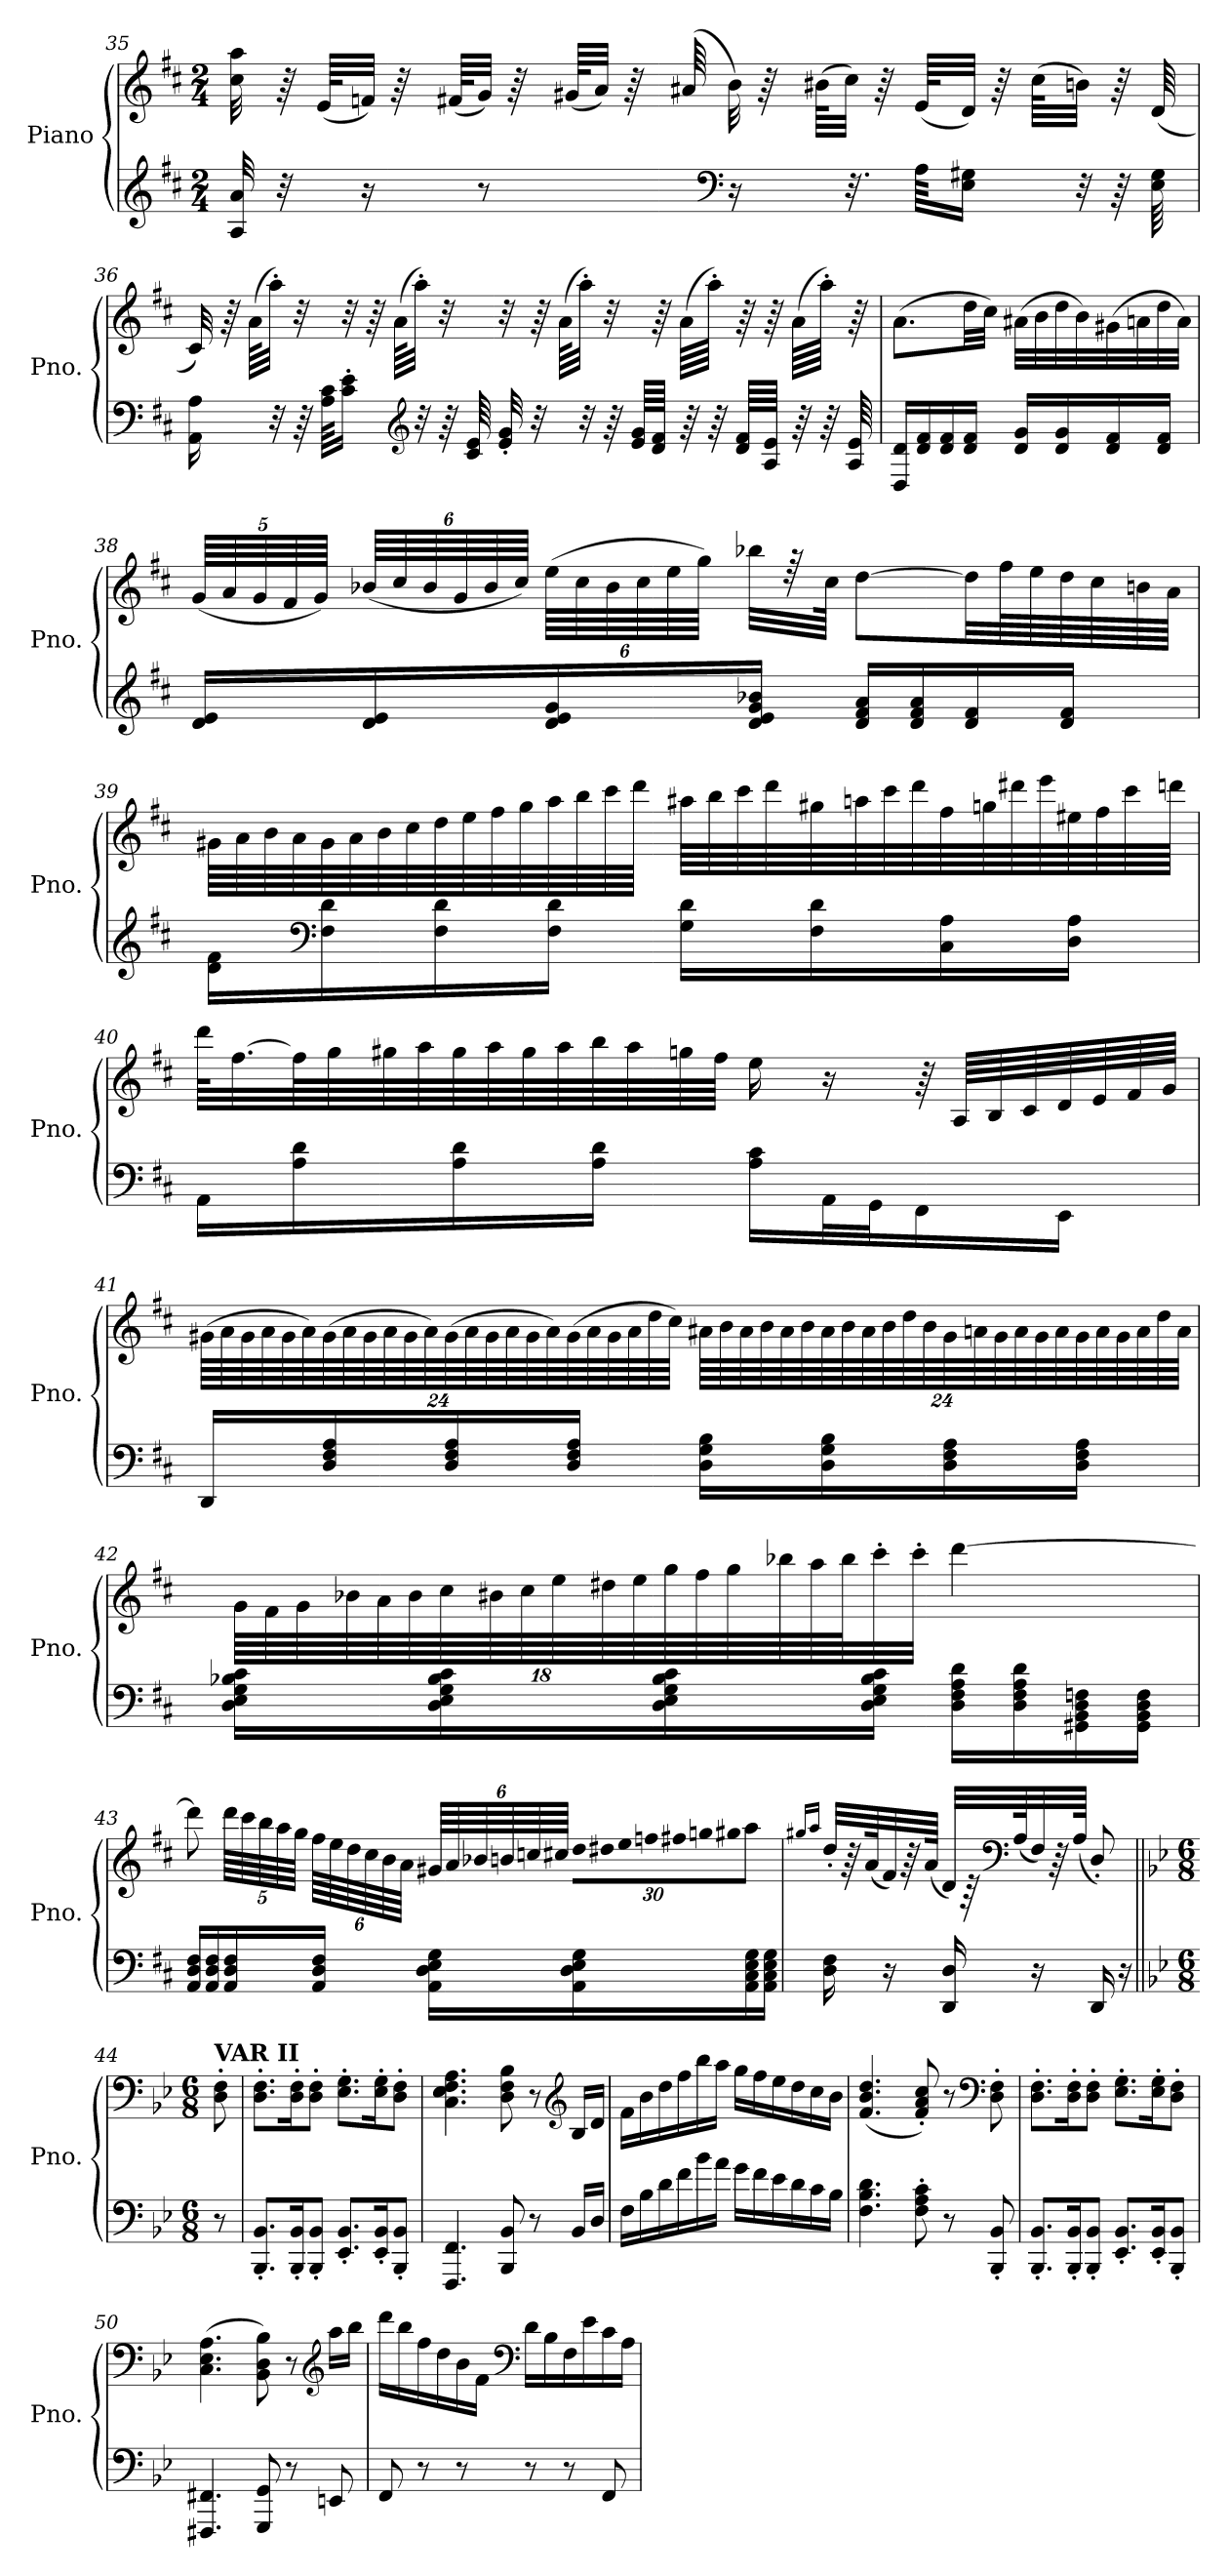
**kern	**kern
*part1	*part1
*staff2	*staff1
*I"Piano	*
*I'Pno.	*
!!LO:LB:g=z
*clefG2	*clefG2
*k[f#c#]	*k[f#c#]
*M2/4	*M2/4
=35	=35
32A/ 32a/	32cc#\ 32aa\
32r	64r
.	(<64e/KLLL
16r	32fn/JJJ)
.	64r
.	(<64f#X/KLLL
8r	32g/JJJ)
.	64r
.	(<64g#X/KLLL
.	32a/JJJ)
.	64r
.	(>64a#X/
*clefF4	*
16r	32b\)
.	64r
.	(>64b#X\KLLL
32.r	32cc#\JJJ)
.	64r
64A\KKLL	(<64e/KLLL
16E\ 16G#X\JJ	32d/JJJ)
.	64r
.	(>64cc#\KLLL
32r	32bn\JJJ)
64r	64r
64E\ 64G#\	(<64d/
!!LO:LB:g=z
=36	=36
16AA\ 16A\	32c#/)
.	64r
.	(>64a\KLLL
32r	32aa'\JJJ)
64r	32r
64A\ 64c#\KKLL	.
16c#\' 16e\'JJ	32r
.	64r
.	(>64a\KLLL
*clefG2	*
32r	32aa'\JJJ)
64r	32r
64c#/ 64e/	.
32e/' 32g/'	32r
32r	64r
.	(>64a\KLLL
32r	32aa'\JJJ)
64r	32r
64e/ 64g/LLLL	.
64d/ 64f#/JJJJ	64r
64r	(>64a\LLLL
64r	64aa'\JJJJ)
64d/ 64f#/LLLL	64r
64A/ 64e/JJJJ	64r
64r	(>64a\LLLL
64r	64aa'\JJJJ)
64A/ 64e/	64r
=37	=37
16D/ 16d/LL	(>8.a\L
16d/ 16f#/	.
16d/ 16f#/	.
16d/ 16f#/JJ	32dd\LL
.	32cc#\JJJ)
16d/ 16g/LL	(>32a#X\LLL
.	32b\
16d/ 16g/	32dd\
.	32b\)
16d/ 16f#/	(>32g#X\
.	32an\
16d/ 16f#/JJ	32dd\
.	32a\JJJ)
!!LO:LB:g=z
=38	=38
*	*Xbrackettup
16d/ 16e/LL	(<80g/LLLL
.	80a/
.	80g/
.	80f#/
.	80g/JJJJ)
16d/ 16e/	(<96b-X/LLLL
.	96cc#/
.	96b-/
.	96g/
.	96b-/
.	96cc#/JJJJ)
16d/ 16e/ 16g/	(>96ee\LLLL
.	96cc#\
.	96b-\
.	96cc#\
.	96ee\
.	96gg\JJJJ)
16d/ 16e/ 16g/ 16b-X/JJ	32bb-X\LLL
.	64r
.	64cc#\JJJk
16d/ 16f#/ 16a/LL	[8dd\L
16d/ 16f#/ 16a/	.
16d/ 16f#/	32dd\LL]
.	64ff#\L
.	64ee\
16d/ 16f#/JJ	64dd\
.	64cc#\
.	64bn\
.	64a\JJJJ
!!LO:LB:g=z
=39	=39
16d\ 16f#\LL	64g#X\LLLL
.	64a\
.	64b\
.	64a\
*clefF4	*
16F#\ 16d\	64g#\
.	64a\
.	64b\
.	64cc#\
16F#\ 16d\	64dd\
.	64ee\
.	64ff#\
.	64gg\
16F#\ 16d\JJ	64aa\
.	64bb\
.	64ccc#\
.	64ddd\JJJJ
16G\ 16d\LL	64aa#X\LLLL
.	64bb\
.	64ccc#\
.	64ddd\
16F#\ 16d\	64gg#X\
.	64aan\
.	64ccc#\
.	64ddd\
16C#\ 16A\	64ff#\
.	64ggn\
.	64ddd#X\
.	64eee\
16D\ 16A\JJ	64ee#X\
.	64ff#\
.	64ccc#\
.	64dddn\JJJJ
!!LO:PB:g=z
=40	=40
16AA\LL	64ddd\KLLL
.	[32.ff#\
16A\ 16d\	64ff#\L]
.	64gg\
.	64gg#X\
.	64aa\
16A\ 16d\	64gg#\
.	64aa\
.	64gg#\
.	64aa\
16A\ 16d\JJ	64bb\
.	64aa\
.	64ggn\
.	64ff#\JJJJ
16A\ 16c#\LL	16ee\
32AA\L	16r
32GG\J	.
16FF#\	64r
.	64A/LLLL
.	64B/
.	64c#/
16EE\JJ	64d/
.	64e/
.	64f#/
.	64g/JJJJ
!!LO:LB:g=z
=41	=41
16DD/LL	(>96g#X\LLLL
.	96a\
.	96g#\
.	96a\
.	96g#\
.	96a\)
16D/ 16F#/ 16A/	(>96g#\
.	96a\
.	96g#\
.	96a\
.	96g#\
.	96a\)
16D/ 16F#/ 16A/	(>96g#\
.	96a\
.	96g#\
.	96a\
.	96g#\
.	96a\)
16D/ 16F#/ 16A/JJ	(>96g#\
.	96a\
.	96g#\
.	96a\
.	96dd\
.	96cc#\JJJJ)
16D\ 16G\ 16B\LL	96a#X\LLLL
.	96b\
.	96a#\
.	96b\
.	96a#\
.	96b\
16D\ 16G\ 16B\	96a#\
.	96b\
.	96a#\
.	96b\
.	96dd\
.	96b\
16D\ 16F#\ 16A\	96g#\
.	96an\
.	96g#\
.	96a\
.	96g#\
.	96a\
16D\ 16F#\ 16A\JJ	96g#\
.	96a\
.	96g#\
.	96a\
.	96dd\
.	96a\JJJJ
!!LO:LB:g=z
=42	=42
16D\ 16E\ 16G\ 16B-X\ 16c#\LL	96g\LLLL
.	96f#\
.	96g\
.	96b-X\
.	96a\
.	96b-\
16D\ 16E\ 16G\ 16B-\ 16c#\	96cc#\
.	96b#X\
.	96cc#\
.	96ee\
.	96dd#X\
.	96ee\
16D\ 16E\ 16G\ 16B-\ 16c#\	96gg\
.	96ff#\
.	96gg\
.	96bb-X\
.	96aa\
.	96bb-\J
16D\ 16E\ 16G\ 16B-\ 16c#\JJ	32ccc#'\
.	32ccc#'\JJJ
16D\ 16F#\ 16A\ 16d\LL	[4ddd\
16D\ 16F#\ 16A\ 16d\	.
16GG#X\ 16BB\ 16D\ 16Fn\	.
16GG#\ 16BB\ 16D\ 16F\JJ	.
!!LO:LB:g=z
=43	=43
16AA/ 16D/ 16F#/LL	8ddd\]
16AA/ 16D/ 16F#/	.
16AA/ 16D/ 16F#/	80ddd\LLLL
.	80ccc#\
.	80bb\
.	80aa\
.	80gg\JJJJ
16AA/ 16D/ 16F#/JJ	96ff#\LLLL
.	96ee\
.	96dd\
.	96cc#\
.	96b\
.	96a\JJJJ
16AA\ 16D\ 16E\ 16G\LL	96g#X/LLLL
.	96a/
.	96b-X/
.	96bn/
.	96ccn/
.	96cc#X/JJJJ
!	!LO:N:vis=64
16AA\ 16D\ 16E\ 16G\	1920%17dd\LLLL
!	!LO:N:vis=64
.	1920%17dd#X\
!	!LO:N:vis=64
.	1920%17ee\
!	!LO:N:vis=64
.	1920%17ffn\
!	!LO:N:vis=64
.	1920%17ff#X\
!	!LO:N:vis=64
.	1920%17ggn\
!	!LO:N:vis=64
.	1920%17gg#X\JJJ
.	8aa\J
16AA\ 16C#\ 16E\ 16G\	.
16AA\ 16C#\ 16E\ 16G\JJ	.
.	1920ryy
!!LO:LB:g=z
=44	=44
.	16qgg#X/LL
.	16qaa/JJ
16D\ 16F#\	32dd'/LLL
.	64r
.	(<64a/K
16r	32f#/)
.	64r
.	(<64a/JJJk
16DD/ 16D/	32d/LLL)
.	64r
*	*clefF4
.	(<64A/K
16r	32F#/)
.	64r
.	(<64A/JJJk
16DD/	8D'/)
16r	.
=44X2||	=44X2||
*k[b-e-]	*k[b-e-]
*M6/8	*M6/8
!	!LO:TX:a:B:t=VAR II
8r	8D\' 8F\'
=45	=45
8.BBB-/' 8.BB-/'L	8.D\' 8.F\'L
16BBB-/' 16BB-/'K	16D\' 16F\'K
8BBB-/' 8BB-/'J	8D\' 8F\'J
8.EE-/' 8.BB-/'L	8.E-\' 8.G\'L
16EE-/' 16BB-/'K	16E-\' 16G\'K
8BBB-/' 8BB-/'J	8D\' 8F\'J
=46	=46
4.FFF/ 4.FF/	4.C\ 4.E-\ 4.F\ 4.A\
8BBB-/ 8BB-/	8D\ 8F\ 8B-\
8r	8r
*	*clefG2
16BB-/LL	16B-/LL
16D/JJ	16d/JJ
!!LO:LB:g=z
=47	=47
16F\LL	16f\LL
16B-\	16b-\
16d\	16dd\
16f\	16ff\
16b-\	16bb-\
16a\JJ	16aa\JJ
16g\LL	16gg\LL
16f\	16ff\
16e-\	16ee-\
16d\	16dd\
16c\	16cc\
16B-\JJ	16b-\JJ
=48	=48
4.F\ 4.B-\ 4.d\	(<4.f/ 4.b-/ 4.dd/
8F\' 8A\' 8c\'	8f/' 8a/' 8cc/')
8r	8r
*	*clefF4
8BBB-/' 8BB-/'	8D\' 8F\'
=49	=49
8.BBB-/' 8.BB-/'L	8.D\' 8.F\'L
16BBB-/' 16BB-/'K	16D\' 16F\'K
8BBB-/' 8BB-/'J	8D\' 8F\'J
8.EE-/' 8.BB-/'L	8.E-\' 8.G\'L
16EE-/' 16BB-/'K	16E-\' 16G\'K
8BBB-/' 8BB-/'J	8D\' 8F\'J
=50	=50
4.FFF#X/ 4.FF#X/	(>4.C\ 4.E-\ 4.A\
8GGG/ 8GG/	8BB-\ 8D\ 8B-\)
8r	8r
*	*clefG2
8EEn/	16aa\LL
.	16bb-\JJ
!!LO:PB:g=z
=51	=51
8FF/	16ddd\LL
.	16bb-\
8r	16ff\
.	16dd\
8r	16b-\
.	16f\JJ
*	*clefF4
8r	16d\LL
.	16B-\
8r	16F\
.	16e-\
8FF/	16c\
.	16A\JJ
=	=
*-	*-
